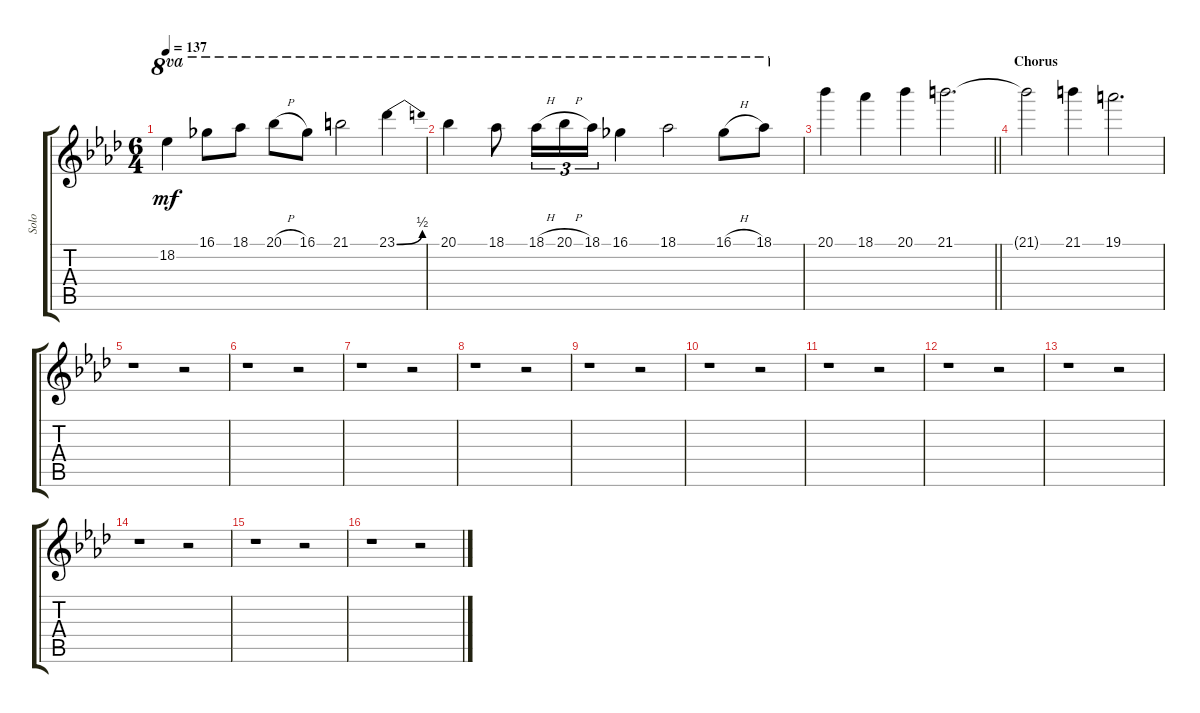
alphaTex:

\track ("Solo" "Solo") {instrument overdrivenguitar}
\staff {score tabs}
\tuning (D4 A3 F3 C3 G2 D2) {hide}
\ts (6 4)
\tempo 137
\clef g2
\ks ab
18.2.4{ot 8va dy mf} 16.1.8{ot 8va} 18.1.8{ot 8va} 20.1{h}.8{ot 8va} 16.1.8{ot 8va} 21.1.2{ot 8va} 23.1{be (bend 0 0 60 2)}.4{ot 8va} |
20.1.4{ot 8va} 18.1.8{ot 8va} 18.1{h}.16{tu (3 2) ot 8va} 20.1{h}.16{tu (3 2) ot 8va} 18.1.16{tu (3 2) ot 8va} 16.1.4{ot 8va} 18.1.2{ot 8va} 16.1{h}.8{ot 8va} 18.1.8{ot 8va} |
\barLineRight lightlight
20.1.4 18.1.4 20.1.4 21.1.2{d} |
\section ("" "Chorus")
21.1{t}.2 21.1.4 19.1.2{d} |
r.1 r.2 |
r.1 r.2 |
r.1 r.2 |
r.1 r.2 |
r.1 r.2 |
r.1 r.2 |
r.1 r.2 |
r.1 r.2 |
r.1 r.2 |
r.1 r.2 |
r.1 r.2 |
r.1 r.2
